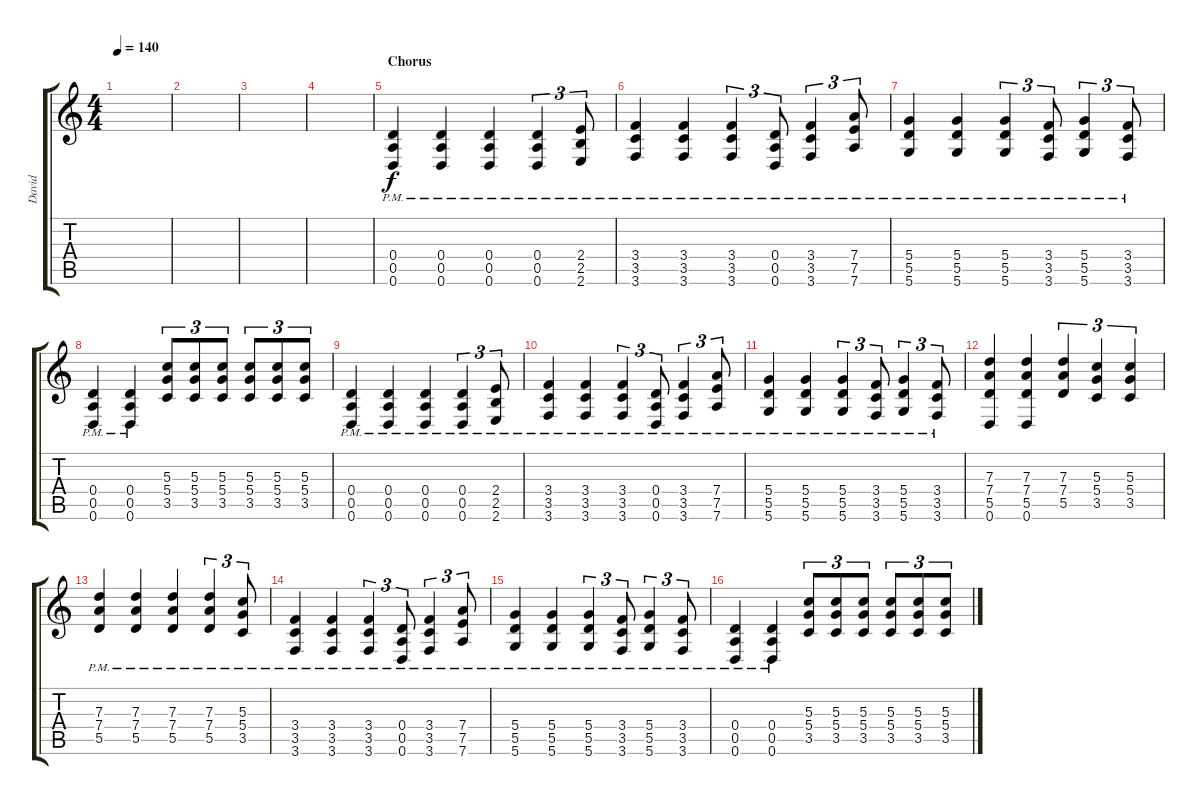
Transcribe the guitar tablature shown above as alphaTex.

\track ("David" "David") {instrument distortionguitar}
\staff {score tabs}
\tuning (E4 B3 G3 D3 A2 D2) {hide}
\ts (4 4)
\tempo 140
\clef g2
\ks c
|
|
|
|
\section ("" "Chorus")
(0.4{pm} 0.5{pm} 0.6{pm}).4 (0.4{pm} 0.5{pm} 0.6{pm}).4 (0.4{pm} 0.5{pm} 0.6{pm}).4 (0.4{pm} 0.5{pm} 0.6{pm}).4{tu (3 2)} (2.4{pm} 2.5{pm} 2.6{pm}).8{tu (3 2)} |
(3.4{pm} 3.5{pm} 3.6{pm}).4 (3.4{pm} 3.5{pm} 3.6{pm}).4 (3.4{pm} 3.5{pm} 3.6{pm}).4{tu (3 2)} (0.4{pm} 0.5{pm} 0.6{pm}).8{tu (3 2)} (3.4{pm} 3.5{pm} 3.6{pm}).4{tu (3 2)} (7.4{pm} 7.5{pm} 7.6{pm}).8{tu (3 2)} |
(5.4{pm} 5.5{pm} 5.6{pm}).4 (5.4{pm} 5.5{pm} 5.6{pm}).4 (5.4{pm} 5.5{pm} 5.6{pm}).4{tu (3 2)} (3.4{pm} 3.5{pm} 3.6{pm}).8{tu (3 2)} (5.4{pm} 5.5{pm} 5.6{pm}).4{tu (3 2)} (3.4{pm} 3.5{pm} 3.6{pm}).8{tu (3 2)} |
(0.4{pm} 0.5{pm} 0.6{pm}).4 (0.4{pm} 0.5{pm} 0.6{pm}).4 (5.3 5.4 3.5).8{tu (3 2)} (5.3 5.4 3.5).8{tu (3 2)} (5.3 5.4 3.5).8{tu (3 2)} (5.3 5.4 3.5).8{tu (3 2)} (5.3 5.4 3.5).8{tu (3 2)} (5.3 5.4 3.5).8{tu (3 2)} |
(0.4{pm} 0.5{pm} 0.6{pm}).4 (0.4{pm} 0.5{pm} 0.6{pm}).4 (0.4{pm} 0.5{pm} 0.6{pm}).4 (0.4{pm} 0.5{pm} 0.6{pm}).4{tu (3 2)} (2.4{pm} 2.5{pm} 2.6{pm}).8{tu (3 2)} |
(3.4{pm} 3.5{pm} 3.6{pm}).4 (3.4{pm} 3.5{pm} 3.6{pm}).4 (3.4{pm} 3.5{pm} 3.6{pm}).4{tu (3 2)} (0.4{pm} 0.5{pm} 0.6{pm}).8{tu (3 2)} (3.4{pm} 3.5{pm} 3.6{pm}).4{tu (3 2)} (7.4{pm} 7.5{pm} 7.6{pm}).8{tu (3 2)} |
(5.4{pm} 5.5{pm} 5.6{pm}).4 (5.4{pm} 5.5{pm} 5.6{pm}).4 (5.4{pm} 5.5{pm} 5.6{pm}).4{tu (3 2)} (3.4{pm} 3.5{pm} 3.6{pm}).8{tu (3 2)} (5.4{pm} 5.5{pm} 5.6{pm}).4{tu (3 2)} (3.4{pm} 3.5{pm} 3.6{pm}).8{tu (3 2)} |
(7.3 7.4 5.5 0.6).4 (7.3 7.4 5.5 0.6).4 (7.3 7.4 5.5).4{tu (3 2)} (5.3 5.4 3.5).4{tu (3 2)} (5.3 5.4 3.5).4{tu (3 2)} |
(7.3{pm} 7.4{pm} 5.5{pm}).4 (7.3{pm} 7.4{pm} 5.5{pm}).4 (7.3{pm} 7.4{pm} 5.5{pm}).4 (7.3{pm} 7.4{pm} 5.5{pm}).4{tu (3 2)} (5.3{pm} 5.4{pm} 3.5{pm}).8{tu (3 2)} |
(3.4{pm} 3.5{pm} 3.6{pm}).4 (3.4{pm} 3.5{pm} 3.6{pm}).4 (3.4{pm} 3.5{pm} 3.6{pm}).4{tu (3 2)} (0.4{pm} 0.5{pm} 0.6{pm}).8{tu (3 2)} (3.4{pm} 3.5{pm} 3.6{pm}).4{tu (3 2)} (7.4{pm} 7.5{pm} 7.6{pm}).8{tu (3 2)} |
(5.4{pm} 5.5{pm} 5.6{pm}).4 (5.4{pm} 5.5{pm} 5.6{pm}).4 (5.4{pm} 5.5{pm} 5.6{pm}).4{tu (3 2)} (3.4{pm} 3.5{pm} 3.6{pm}).8{tu (3 2)} (5.4{pm} 5.5{pm} 5.6{pm}).4{tu (3 2)} (3.4{pm} 3.5{pm} 3.6{pm}).8{tu (3 2)} |
(0.4{pm} 0.5{pm} 0.6{pm}).4 (0.4{pm} 0.5{pm} 0.6{pm}).4 (5.3 5.4 3.5).8{tu (3 2)} (5.3 5.4 3.5).8{tu (3 2)} (5.3 5.4 3.5).8{tu (3 2)} (5.3 5.4 3.5).8{tu (3 2)} (5.3 5.4 3.5).8{tu (3 2)} (5.3 5.4 3.5).8{tu (3 2)}
